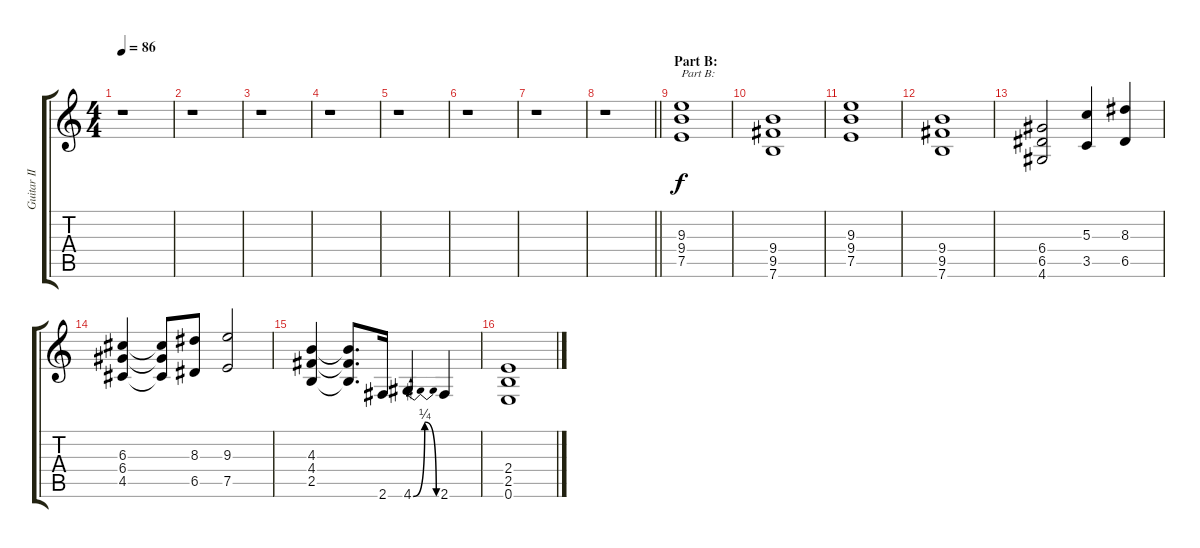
\track ("Guitar II" "Guitar II") {instrument distortionguitar}
\staff {score tabs}
\tuning (E4 B3 G3 D3 A2 E2) {hide}
\ts (4 4)
\tempo 86
\clef g2
\ks c
r.1{dy f} |
r.1 |
r.1 |
r.1 |
r.1 |
r.1 |
r.1 |
\barLineRight lightlight
r.1 |
\section ("" "Part B:")
(9.3 9.4 7.5).1{txt "Part B:"} |
(9.4 9.5 7.6).1 |
(9.3 9.4 7.5).1 |
(9.4 9.5 7.6).1 |
(6.4 6.5 4.6).2 (5.3 3.5).4 (8.3 6.5).4 |
(6.3 6.4 4.5).4 (6.3{t} 6.4{t} 4.5{t}).8 (8.3 6.5).8 (9.3 7.5).2 |
(4.3 4.4 2.5).4 (4.3{t} 4.4{t} 2.5{t}).8{d} 2.6.16 4.6{be (bendrelease 0 0 15 1 45 1 60 0)}.4 2.6.4 |
(2.4 2.5 0.6).1
